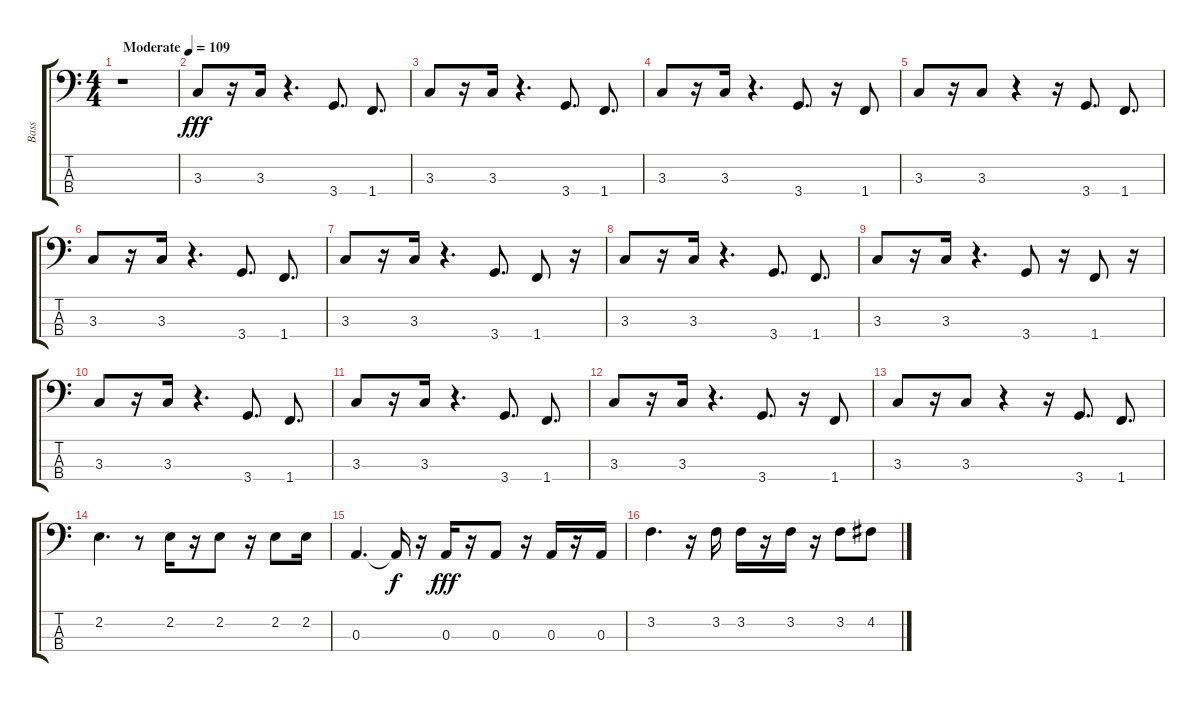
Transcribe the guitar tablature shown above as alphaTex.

\track ("Bass" "Bass") {instrument electricbassfinger}
\staff {score tabs}
\tuning (G2 D2 A1 E1) {hide}
\ts (4 4)
\tempo (109 "Moderate")
\clef f4
\ks c
r.1{dy fff instrument electricbassfinger} |
3.3.8 r.16 3.3.16 r.4{d} 3.4.8{d} 1.4.8{d} |
3.3.8 r.16 3.3.16 r.4{d} 3.4.8{d} 1.4.8{d} |
3.3.8 r.16 3.3.16 r.4{d} 3.4.8{d} r.16 1.4.8 |
3.3.8 r.16 3.3.8 r.4 r.16 3.4.8{d} 1.4.8{d} |
3.3.8 r.16 3.3.16 r.4{d} 3.4.8{d} 1.4.8{d} |
3.3.8 r.16 3.3.16 r.4{d} 3.4.8{d} 1.4.8 r.16 |
3.3.8 r.16 3.3.16 r.4{d} 3.4.8{d} 1.4.8{d} |
3.3.8 r.16 3.3.16 r.4{d} 3.4.8 r.16 1.4.8 r.16 |
3.3.8 r.16 3.3.16 r.4{d} 3.4.8{d} 1.4.8{d} |
3.3.8 r.16 3.3.16 r.4{d} 3.4.8{d} 1.4.8{d} |
3.3.8 r.16 3.3.16 r.4{d} 3.4.8{d} r.16 1.4.8 |
3.3.8 r.16 3.3.8 r.4 r.16 3.4.8{d} 1.4.8{d} |
2.2.4{d} r.8 2.2.16 r.16 2.2.8 r.16 2.2.8 2.2.16 |
0.3.4{d} 0.3{t}.16{dy f} r.16 0.3.16{dy fff} r.16 0.3.8 r.16 0.3.16 r.16 0.3.16 |
3.2.4{d} r.16 3.2.16 3.2.16 r.16 3.2.16 r.16 3.2.8 4.2.8
